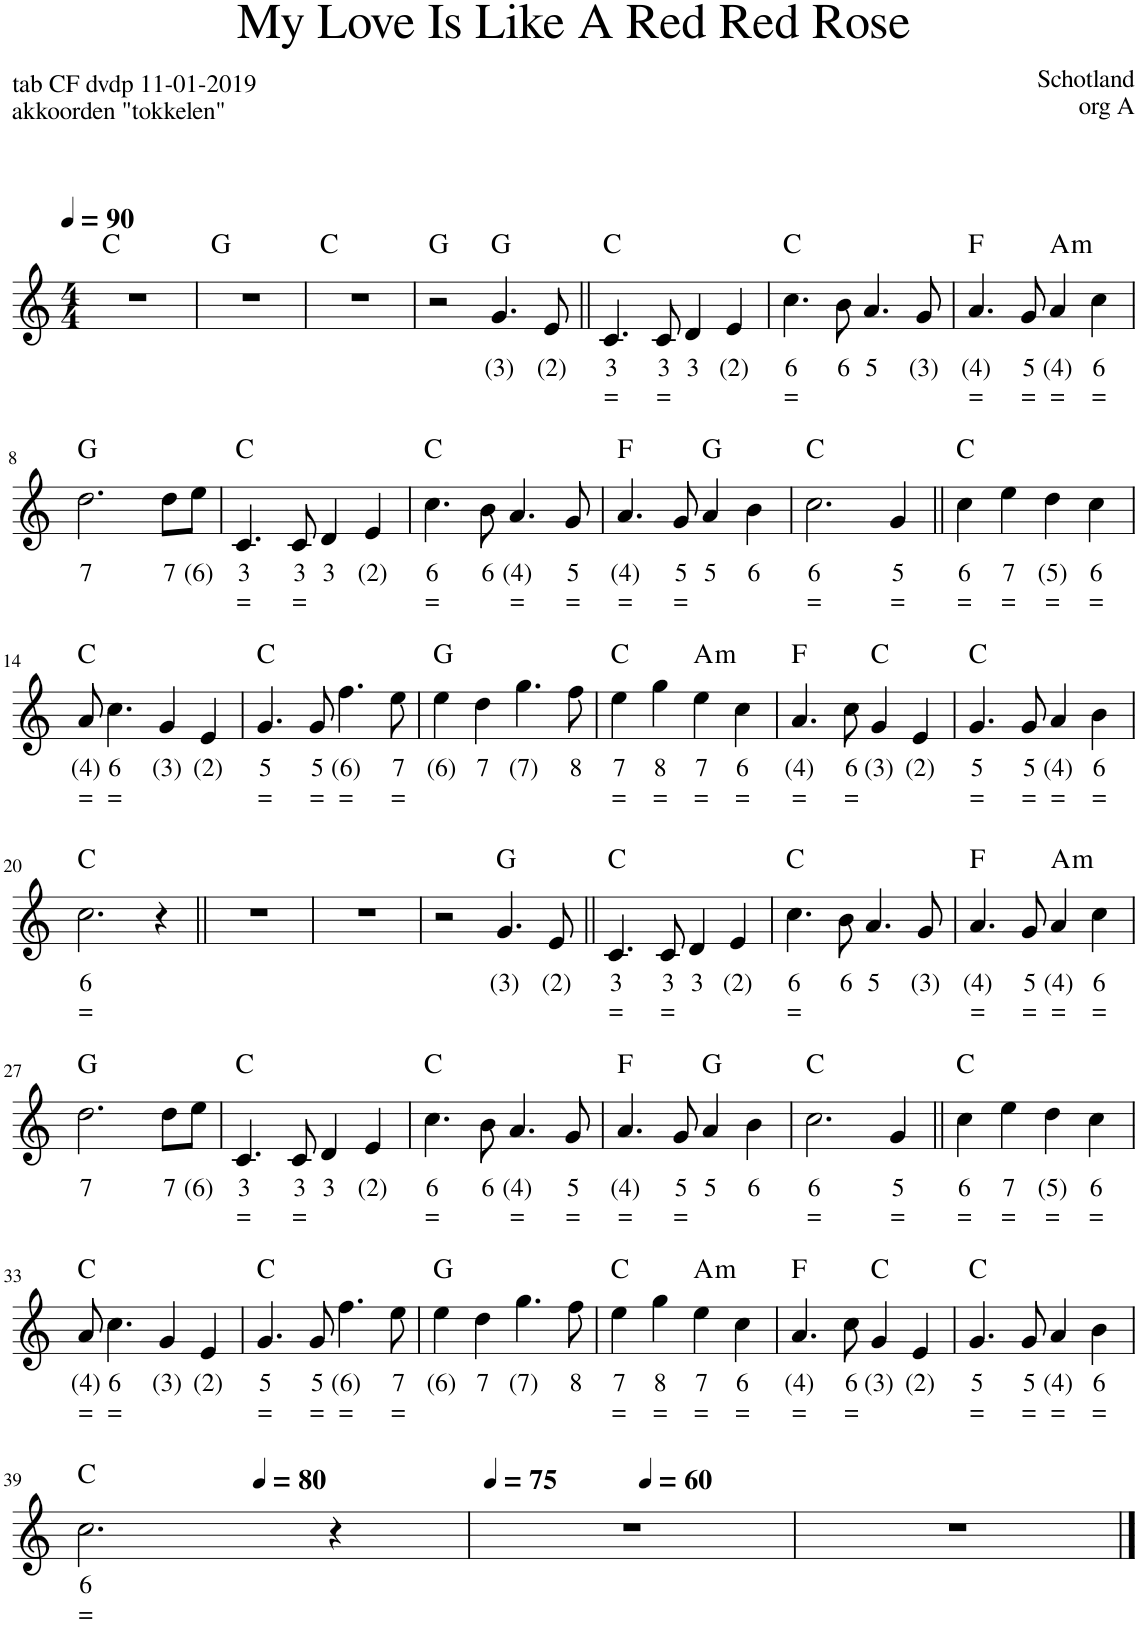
**kern	**text	**text	**harte
*part1	*part1	*part1	*part1
*staff1	*staff1	*staff1	*
*I"Voice	*	*	*
*clefG2	*	*	*
*k[]	*	*	*
*M4/4	*	*	*
*MM90	*	*	*
=1	=1	=1	=1
1r	.	.	C:maj
=2	=2	=2	=2
1r	.	.	G:maj
=3	=3	=3	=3
1r	.	.	C:maj
=4	=4	=4	=4
2r	.	.	G:maj
!	!LO:LY:b	!	!
4.g/	(3)	.	G:maj
!	!LO:LY:b	!	!
8e/	(2)	.	.
=5||	=5||	=5||	=5||
!	!LO:LY:b	!LO:LY:b	!
4.c/	3	=	C:maj
!	!LO:LY:b	!LO:LY:b	!
8c/	3	=	.
!	!LO:LY:b	!	!
4d/	3	.	.
!	!LO:LY:b	!	!
4e/	(2)	.	.
=6	=6	=6	=6
!	!LO:LY:b	!LO:LY:b	!
4.cc\	6	=	C:maj
!	!LO:LY:b	!	!
8b\	6	.	.
!	!LO:LY:b	!	!
4.a/	5	.	.
!	!LO:LY:b	!	!
8g/	(3)	.	.
=7	=7	=7	=7
!	!LO:LY:b	!LO:LY:b	!
4.a/	(4)	=	F:maj
!	!LO:LY:b	!LO:LY:b	!
8g/	5	=	.
!	!LO:LY:b	!LO:LY:b	!LO:H:kt=m
4a/	(4)	=	A:min
!	!LO:LY:b	!LO:LY:b	!
4cc\	6	=	.
!!LO:LB:g=z
=8	=8	=8	=8
!	!LO:LY:b	!	!
2.dd\	7	.	G:maj
!	!LO:LY:b	!	!
8dd\L	7	.	.
!	!LO:LY:b	!	!
8ee\J	(6)	.	.
=9	=9	=9	=9
!	!LO:LY:b	!LO:LY:b	!
4.c/	3	=	C:maj
!	!LO:LY:b	!LO:LY:b	!
8c/	3	=	.
!	!LO:LY:b	!	!
4d/	3	.	.
!	!LO:LY:b	!	!
4e/	(2)	.	.
=10	=10	=10	=10
!	!LO:LY:b	!LO:LY:b	!
4.cc\	6	=	C:maj
!	!LO:LY:b	!	!
8b\	6	.	.
!	!LO:LY:b	!LO:LY:b	!
4.a/	(4)	=	.
!	!LO:LY:b	!LO:LY:b	!
8g/	5	=	.
=11	=11	=11	=11
!	!LO:LY:b	!LO:LY:b	!
4.a/	(4)	=	F:maj
!	!LO:LY:b	!LO:LY:b	!
8g/	5	=	.
!	!LO:LY:b	!	!
4a/	5	.	G:maj
!	!LO:LY:b	!	!
4b\	6	.	.
=12	=12	=12	=12
!	!LO:LY:b	!LO:LY:b	!
2.cc\	6	=	C:maj
!	!LO:LY:b	!LO:LY:b	!
4g/	5	=	.
=13||	=13||	=13||	=13||
!	!LO:LY:b	!LO:LY:b	!
4cc\	6	=	C:maj
!	!LO:LY:b	!LO:LY:b	!
4ee\	7	=	.
!	!LO:LY:b	!LO:LY:b	!
4dd\	(5)	=	.
!	!LO:LY:b	!LO:LY:b	!
4cc\	6	=	.
!!LO:LB:g=z
=14	=14	=14	=14
!	!LO:LY:b	!LO:LY:b	!
8a/	(4)	=	C:maj
!	!LO:LY:b	!LO:LY:b	!
4.cc\	6	=	.
!	!LO:LY:b	!	!
4g/	(3)	.	.
!	!LO:LY:b	!	!
4e/	(2)	.	.
=15	=15	=15	=15
!	!LO:LY:b	!LO:LY:b	!
4.g/	5	=	C:maj
!	!LO:LY:b	!LO:LY:b	!
8g/	5	=	.
!	!LO:LY:b	!LO:LY:b	!
4.ff\	(6)	=	.
!	!LO:LY:b	!LO:LY:b	!
8ee\	7	=	.
=16	=16	=16	=16
!	!LO:LY:b	!	!
4ee\	(6)	.	G:maj
!	!LO:LY:b	!	!
4dd\	7	.	.
!	!LO:LY:b	!	!
4.gg\	(7)	.	.
!	!LO:LY:b	!	!
8ff\	8	.	.
=17	=17	=17	=17
!	!LO:LY:b	!LO:LY:b	!
4ee\	7	=	C:maj
!	!LO:LY:b	!LO:LY:b	!
4gg\	8	=	.
!	!LO:LY:b	!LO:LY:b	!LO:H:kt=m
4ee\	7	=	A:min
!	!LO:LY:b	!LO:LY:b	!
4cc\	6	=	.
=18	=18	=18	=18
!	!LO:LY:b	!LO:LY:b	!
4.a/	(4)	=	F:maj
!	!LO:LY:b	!LO:LY:b	!
8cc\	6	=	.
!	!LO:LY:b	!	!
4g/	(3)	.	C:maj
!	!LO:LY:b	!	!
4e/	(2)	.	.
=19	=19	=19	=19
!	!LO:LY:b	!LO:LY:b	!
4.g/	5	=	C:maj
!	!LO:LY:b	!LO:LY:b	!
8g/	5	=	.
!	!LO:LY:b	!LO:LY:b	!
4a/	(4)	=	.
!	!LO:LY:b	!LO:LY:b	!
4b\	6	=	.
!!LO:LB:g=z
=20	=20	=20	=20
!	!LO:LY:b	!LO:LY:b	!
2.cc\	6	=	C:maj
4r	.	.	.
=21||	=21||	=21||	=21||
1r	.	.	.
=22	=22	=22	=22
1r	.	.	.
=23	=23	=23	=23
2r	.	.	.
!	!LO:LY:b	!	!
4.g/	(3)	.	G:maj
!	!LO:LY:b	!	!
8e/	(2)	.	.
=24||	=24||	=24||	=24||
!	!LO:LY:b	!LO:LY:b	!
4.c/	3	=	C:maj
!	!LO:LY:b	!LO:LY:b	!
8c/	3	=	.
!	!LO:LY:b	!	!
4d/	3	.	.
!	!LO:LY:b	!	!
4e/	(2)	.	.
=25	=25	=25	=25
!	!LO:LY:b	!LO:LY:b	!
4.cc\	6	=	C:maj
!	!LO:LY:b	!	!
8b\	6	.	.
!	!LO:LY:b	!	!
4.a/	5	.	.
!	!LO:LY:b	!	!
8g/	(3)	.	.
=26	=26	=26	=26
!	!LO:LY:b	!LO:LY:b	!
4.a/	(4)	=	F:maj
!	!LO:LY:b	!LO:LY:b	!
8g/	5	=	.
!	!LO:LY:b	!LO:LY:b	!LO:H:kt=m
4a/	(4)	=	A:min
!	!LO:LY:b	!LO:LY:b	!
4cc\	6	=	.
!!LO:LB:g=z
=27	=27	=27	=27
!	!LO:LY:b	!	!
2.dd\	7	.	G:maj
!	!LO:LY:b	!	!
8dd\L	7	.	.
!	!LO:LY:b	!	!
8ee\J	(6)	.	.
=28	=28	=28	=28
!	!LO:LY:b	!LO:LY:b	!
4.c/	3	=	C:maj
!	!LO:LY:b	!LO:LY:b	!
8c/	3	=	.
!	!LO:LY:b	!	!
4d/	3	.	.
!	!LO:LY:b	!	!
4e/	(2)	.	.
=29	=29	=29	=29
!	!LO:LY:b	!LO:LY:b	!
4.cc\	6	=	C:maj
!	!LO:LY:b	!	!
8b\	6	.	.
!	!LO:LY:b	!LO:LY:b	!
4.a/	(4)	=	.
!	!LO:LY:b	!LO:LY:b	!
8g/	5	=	.
=30	=30	=30	=30
!	!LO:LY:b	!LO:LY:b	!
4.a/	(4)	=	F:maj
!	!LO:LY:b	!LO:LY:b	!
8g/	5	=	.
!	!LO:LY:b	!	!
4a/	5	.	G:maj
!	!LO:LY:b	!	!
4b\	6	.	.
=31	=31	=31	=31
!	!LO:LY:b	!LO:LY:b	!
2.cc\	6	=	C:maj
!	!LO:LY:b	!LO:LY:b	!
4g/	5	=	.
=32||	=32||	=32||	=32||
!	!LO:LY:b	!LO:LY:b	!
4cc\	6	=	C:maj
!	!LO:LY:b	!LO:LY:b	!
4ee\	7	=	.
!	!LO:LY:b	!LO:LY:b	!
4dd\	(5)	=	.
!	!LO:LY:b	!LO:LY:b	!
4cc\	6	=	.
!!LO:LB:g=z
=33	=33	=33	=33
!	!LO:LY:b	!LO:LY:b	!
8a/	(4)	=	C:maj
!	!LO:LY:b	!LO:LY:b	!
4.cc\	6	=	.
!	!LO:LY:b	!	!
4g/	(3)	.	.
!	!LO:LY:b	!	!
4e/	(2)	.	.
=34	=34	=34	=34
!	!LO:LY:b	!LO:LY:b	!
4.g/	5	=	C:maj
!	!LO:LY:b	!LO:LY:b	!
8g/	5	=	.
!	!LO:LY:b	!LO:LY:b	!
4.ff\	(6)	=	.
!	!LO:LY:b	!LO:LY:b	!
8ee\	7	=	.
=35	=35	=35	=35
!	!LO:LY:b	!	!
4ee\	(6)	.	G:maj
!	!LO:LY:b	!	!
4dd\	7	.	.
!	!LO:LY:b	!	!
4.gg\	(7)	.	.
!	!LO:LY:b	!	!
8ff\	8	.	.
=36	=36	=36	=36
!	!LO:LY:b	!LO:LY:b	!
4ee\	7	=	C:maj
!	!LO:LY:b	!LO:LY:b	!
4gg\	8	=	.
!	!LO:LY:b	!LO:LY:b	!LO:H:kt=m
4ee\	7	=	A:min
!	!LO:LY:b	!LO:LY:b	!
4cc\	6	=	.
=37	=37	=37	=37
!	!LO:LY:b	!LO:LY:b	!
4.a/	(4)	=	F:maj
!	!LO:LY:b	!LO:LY:b	!
8cc\	6	=	.
!	!LO:LY:b	!	!
4g/	(3)	.	C:maj
!	!LO:LY:b	!	!
4e/	(2)	.	.
=38	=38	=38	=38
!	!LO:LY:b	!LO:LY:b	!
4.g/	5	=	C:maj
!	!LO:LY:b	!LO:LY:b	!
8g/	5	=	.
!	!LO:LY:b	!LO:LY:b	!
4a/	(4)	=	.
!	!LO:LY:b	!LO:LY:b	!
4b\	6	=	.
!!LO:LB:g=z
=39	=39	=39	=39
!	!LO:LY:b	!LO:LY:b	!
*^	*	*	*
2.cc\	2ryy	6	=	C:maj
*MM80	*	*	*	*
.	2ryy	.	.	.
4r	.	.	.	.
=40	=40	=40	=40	=40
*MM75	*	*	*	*
1r	2ryy	.	.	.
*MM60	*	*	*	*
.	2ryy	.	.	.
*v	*v	*	*	*
=41	=41	=41	=41
1r	.	.	.
==	==	==	==
*-	*-	*-	*-
